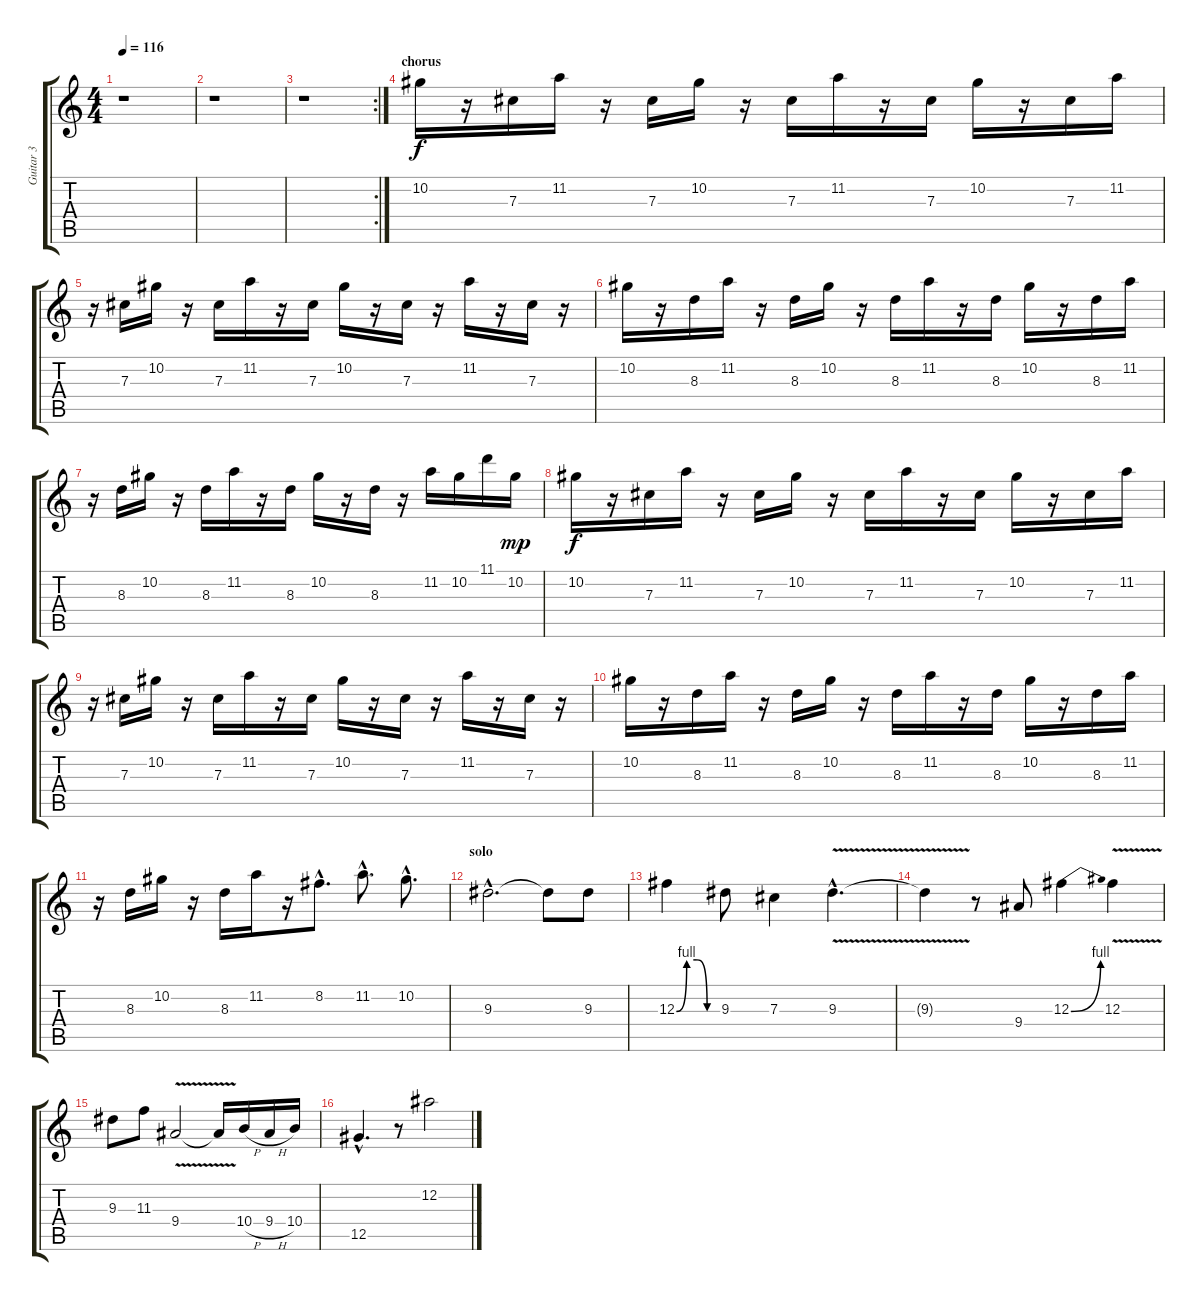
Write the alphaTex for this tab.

\track ("Guitar 3" "Guitar 3") {instrument distortionguitar}
\staff {score tabs}
\tuning (Eb4 Bb3 Gb3 Db3 Ab2 Eb2) {hide}
\ts (4 4)
\tempo 116
\clef g2
\ks c
r.1{dy f} |
r.1 |
\rc 2
r.1 |
\section ("" "chorus")
10.2.16 r.16 7.3.16 11.2.16 r.16 7.3.16 10.2.16 r.16 7.3.16 11.2.16 r.16 7.3.16 10.2.16 r.16 7.3.16 11.2.16 |
r.16 7.3.16 10.2.16 r.16 7.3.16 11.2.16 r.16 7.3.16 10.2.16 r.16 7.3.16 r.16 11.2.16 r.16 7.3.16 r.16 |
10.2.16 r.16 8.3.16 11.2.16 r.16 8.3.16 10.2.16 r.16 8.3.16 11.2.16 r.16 8.3.16 10.2.16 r.16 8.3.16 11.2.16 |
r.16 8.3.16 10.2.16 r.16 8.3.16 11.2.16 r.16 8.3.16 10.2.16 r.16 8.3.16 r.16 11.2.16 10.2.16 11.1.16 10.2.16{dy mp} |
10.2.16{dy f} r.16 7.3.16 11.2.16 r.16 7.3.16 10.2.16 r.16 7.3.16 11.2.16 r.16 7.3.16 10.2.16 r.16 7.3.16 11.2.16 |
r.16 7.3.16 10.2.16 r.16 7.3.16 11.2.16 r.16 7.3.16 10.2.16 r.16 7.3.16 r.16 11.2.16 r.16 7.3.16 r.16 |
10.2.16 r.16 8.3.16 11.2.16 r.16 8.3.16 10.2.16 r.16 8.3.16 11.2.16 r.16 8.3.16 10.2.16 r.16 8.3.16 11.2.16 |
r.16 8.3.16 10.2.16 r.16 8.3.16 11.2.16 r.16 8.2{hac}.8{d} 11.2{hac}.8{d} 10.2{hac}.8{d} |
\section ("" "solo")
9.3{hac}.2{d} 9.3{t}.8 9.3.8 |
12.3{be (custom 0 0 15 4 30 4 45 0 60 0)}.4 9.3.8 7.3.4 9.3{v hac}.4{d} |
9.3{t}.4 r.8 9.4.8 12.3{be (bend 0 0 60 4)}.4 12.3{v}.4 |
9.3.8 11.3.8 9.4{v}.2 9.4{t}.16 10.4{h}.16 9.4{h}.16 10.4.16 |
12.5{hac}.4{d} r.8 12.2.2
